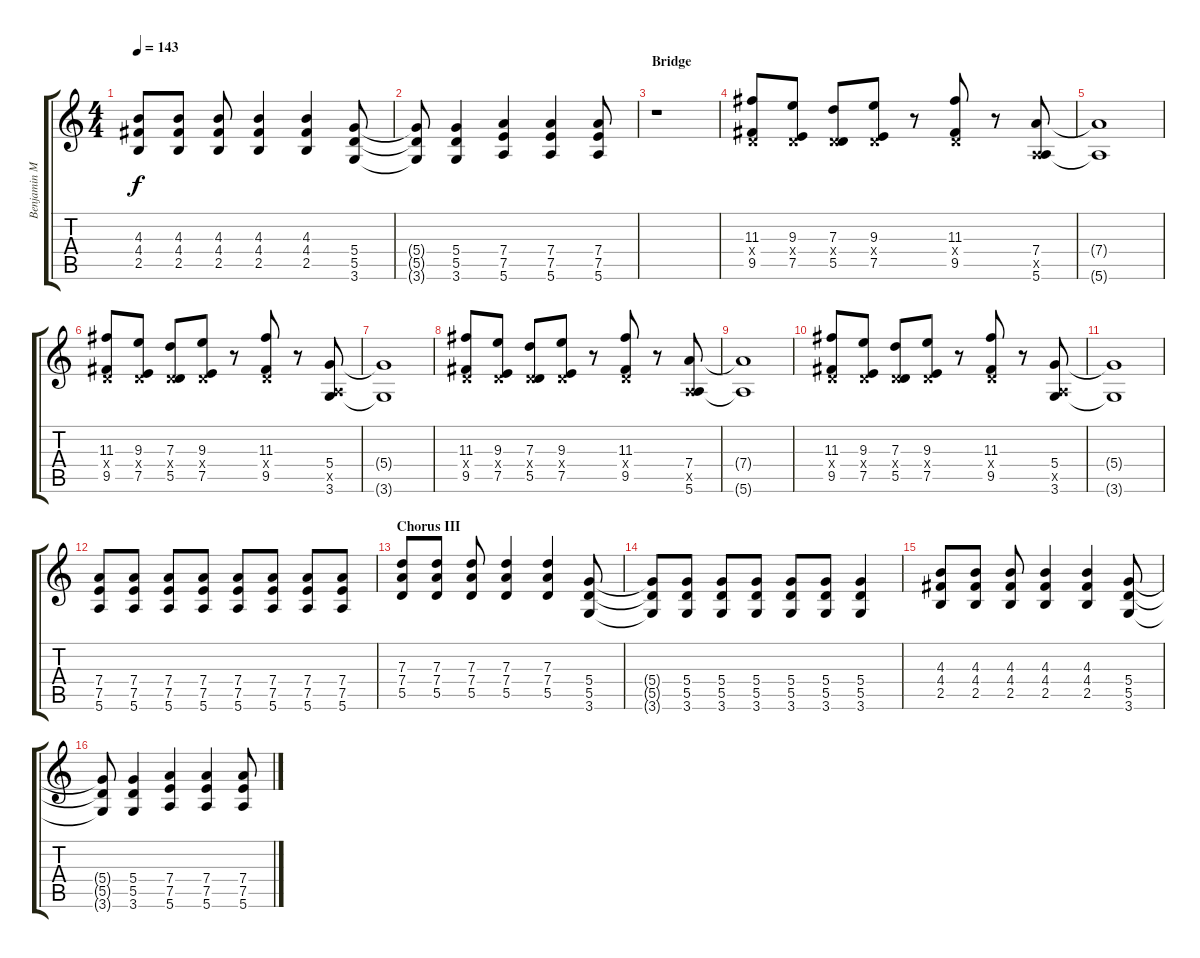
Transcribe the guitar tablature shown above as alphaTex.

\track ("Benjamin Madden - Rythm Guitar" "Benjamin M") {instrument distortionguitar}
\staff {score tabs}
\tuning (E4 B3 G3 D3 A2 E2) {hide}
\ts (4 4)
\tempo 143
\clef g2
\ks c
(4.3 4.4 2.5).8{dy f} (4.3 4.4 2.5).8 (4.3 4.4 2.5).8 (4.3 4.4 2.5).4 (4.3 4.4 2.5).4 (5.4 5.5 3.6).8 |
(5.4{t} 5.5{t} 3.6{t}).8 (5.4 5.5 3.6).4 (7.4 7.5 5.6).4 (7.4 7.5 5.6).4 (7.4 7.5 5.6).8 |
\section ("" "Bridge")
r.1 |
(11.3 0.4{x} 9.5).8 (9.3 0.4{x} 7.5).8 (7.3 0.4{x} 5.5).8 (9.3 0.4{x} 7.5).8 r.8 (11.3 0.4{x} 9.5).8 r.8 (7.4 0.5{x} 5.6).8 |
(7.4{t} 5.6{t}).1 |
(11.3 0.4{x} 9.5).8 (9.3 0.4{x} 7.5).8 (7.3 0.4{x} 5.5).8 (9.3 0.4{x} 7.5).8 r.8 (11.3 0.4{x} 9.5).8 r.8 (5.4 0.5{x} 3.6).8 |
(5.4{t} 3.6{t}).1 |
(11.3 0.4{x} 9.5).8 (9.3 0.4{x} 7.5).8 (7.3 0.4{x} 5.5).8 (9.3 0.4{x} 7.5).8 r.8 (11.3 0.4{x} 9.5).8 r.8 (7.4 0.5{x} 5.6).8 |
(7.4{t} 5.6{t}).1 |
(11.3 0.4{x} 9.5).8 (9.3 0.4{x} 7.5).8 (7.3 0.4{x} 5.5).8 (9.3 0.4{x} 7.5).8 r.8 (11.3 0.4{x} 9.5).8 r.8 (5.4 0.5{x} 3.6).8 |
(5.4{t} 3.6{t}).1 |
(7.4 7.5 5.6).8 (7.4 7.5 5.6).8 (7.4 7.5 5.6).8 (7.4 7.5 5.6).8 (7.4 7.5 5.6).8 (7.4 7.5 5.6).8 (7.4 7.5 5.6).8 (7.4 7.5 5.6).8 |
\section ("" "Chorus III")
(7.3 7.4 5.5).8 (7.3 7.4 5.5).8 (7.3 7.4 5.5).8 (7.3 7.4 5.5).4 (7.3 7.4 5.5).4 (5.4 5.5 3.6).8 |
(5.4{t} 5.5{t} 3.6{t}).8 (5.4 5.5 3.6).8 (5.4 5.5 3.6).8 (5.4 5.5 3.6).8 (5.4 5.5 3.6).8 (5.4 5.5 3.6).8 (5.4 5.5 3.6).4 |
(4.3 4.4 2.5).8 (4.3 4.4 2.5).8 (4.3 4.4 2.5).8 (4.3 4.4 2.5).4 (4.3 4.4 2.5).4 (5.4 5.5 3.6).8 |
(5.4{t} 5.5{t} 3.6{t}).8 (5.4 5.5 3.6).4 (7.4 7.5 5.6).4 (7.4 7.5 5.6).4 (7.4 7.5 5.6).8
